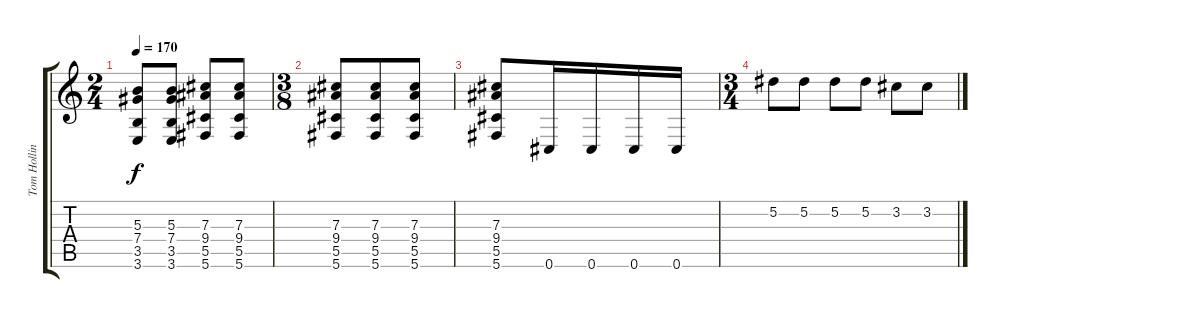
\track ("Tom Hollings" "Tom Hollin") {instrument distortionguitar}
\staff {score tabs}
\tuning (Eb4 Bb3 Gb3 Db3 Ab2 Db2) {hide}
\ts (2 4)
\tempo 170
\clef g2
\ks c
(5.3 7.4 3.5 3.6).8{dy f} (5.3 7.4 3.5 3.6).8 (7.3 9.4 5.5 5.6).8 (7.3 9.4 5.5 5.6).8 |
\ts (3 8)
(7.3 9.4 5.5 5.6).8 (7.3 9.4 5.5 5.6).8 (7.3 9.4 5.5 5.6).8 |
(7.3 9.4 5.5 5.6).8 0.6.16 0.6.16 0.6.16 0.6.16 |
\ts (3 4)
5.2.8 5.2.8 5.2.8 5.2.8 3.2.8 3.2.8
